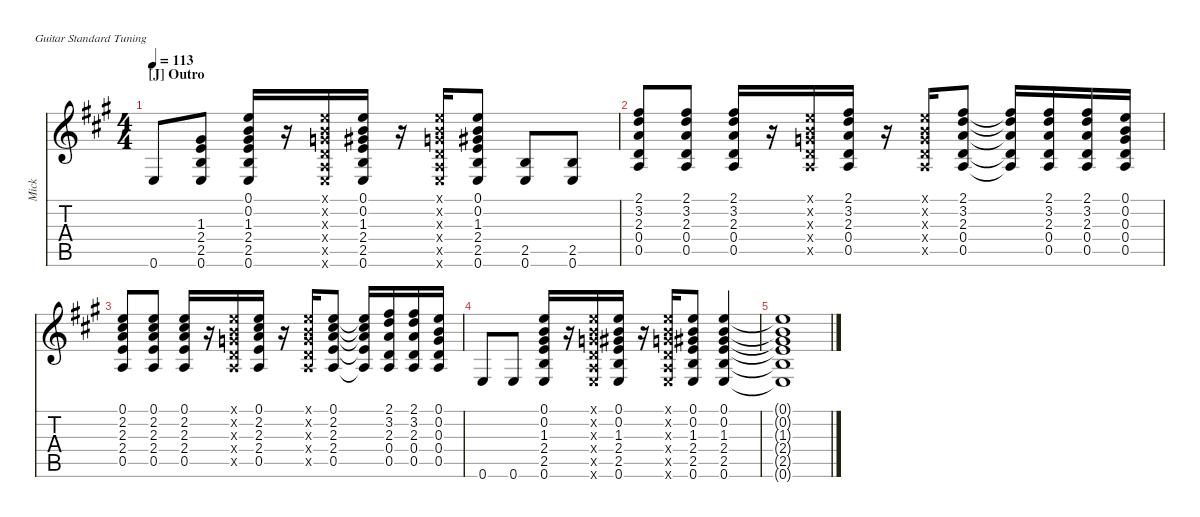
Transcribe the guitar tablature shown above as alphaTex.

\defaultSystemsLayout 4
\hideDynamics
\bracketExtendMode nobrackets
\otherSystemsTrackNameOrientation horizontal
\track ("Mick Taylor" "Mick") {instrument overdrivenguitar}
\staff {score tabs}
\tuning (E4 B3 G3 D3 A2 E2)
\ts (4 4)
\section ("J" "Outro")
\tempo 113
\clef g2
\ks a
0.6.8{dy mf} (0.6 2.5 2.4 1.3).8 (0.6 2.5 2.4 1.3 0.2 0.1).16 r.16 (0.6{x} 0.5{x} 0.4{x} 0.3{x} 0.2{x} 0.1{x}).16 (0.6 2.5 2.4 1.3 0.2 0.1).16 r.16 (0.6{x} 0.5{x} 0.4{x} 0.3{x} 0.2{x} 0.1{x}).16 (0.6 2.5 2.4 1.3 0.2 0.1).8 (0.6 2.5).8 (0.6 2.5).8 |
(0.5 0.4 2.3 3.2 2.1).8 (0.5 0.4 2.3 3.2 2.1).8 (0.5 0.4 2.3 3.2 2.1).16 r.16 (0.5{x} 0.4{x} 0.3{x} 0.2{x} 0.1{x}).16 (0.5 0.4 2.3 3.2 2.1).16 r.16 (0.5{x} 0.4{x} 0.3{x} 0.2{x} 0.1{x}).16 (0.5 0.4 2.3 3.2 2.1).8 (0.5{t} 0.4{t} 2.3{t} 3.2{t} 2.1{t}).16 (0.5 0.4 2.3 3.2 2.1).16 (0.5 0.4 2.3 3.2 2.1).16 (0.5 0.4 0.3 0.2 0.1).16 |
(0.5 2.4 2.3 2.2 0.1).8 (0.5 2.4 2.3 2.2 0.1).8 (0.5 2.4 2.3 2.2 0.1).16 r.16 (0.5{x} 0.4{x} 0.3{x} 0.2{x} 0.1{x}).16 (0.5 2.4 2.3 2.2 0.1).16 r.16 (0.5{x} 0.4{x} 0.3{x} 0.2{x} 0.1{x}).16 (0.5 2.4 2.3 2.2 0.1).8 (0.5{t} 2.4{t} 2.3{t} 2.2{t} 0.1{t}).16 (0.5 0.4 2.3 3.2 2.1).16 (0.5 0.4 2.3 3.2 2.1).16 (0.5 0.4 0.3 0.2 0.1).16 |
0.6.8 0.6.8 (0.6 2.5 2.4 1.3 0.2 0.1).16 r.16 (0.6{x} 0.5{x} 0.4{x} 0.3{x} 0.2{x} 0.1{x}).16 (0.6 2.5 2.4 1.3 0.2 0.1).16 r.16 (0.6{x} 0.5{x} 0.4{x} 0.3{x} 0.2{x} 0.1{x}).16 (0.6 2.5 2.4 1.3 0.2 0.1).8 (0.6 2.5 2.4 1.3 0.2 0.1).4 |
(0.6{t} 2.5{t} 2.4{t} 1.3{t} 0.2{t} 0.1{t}).1
